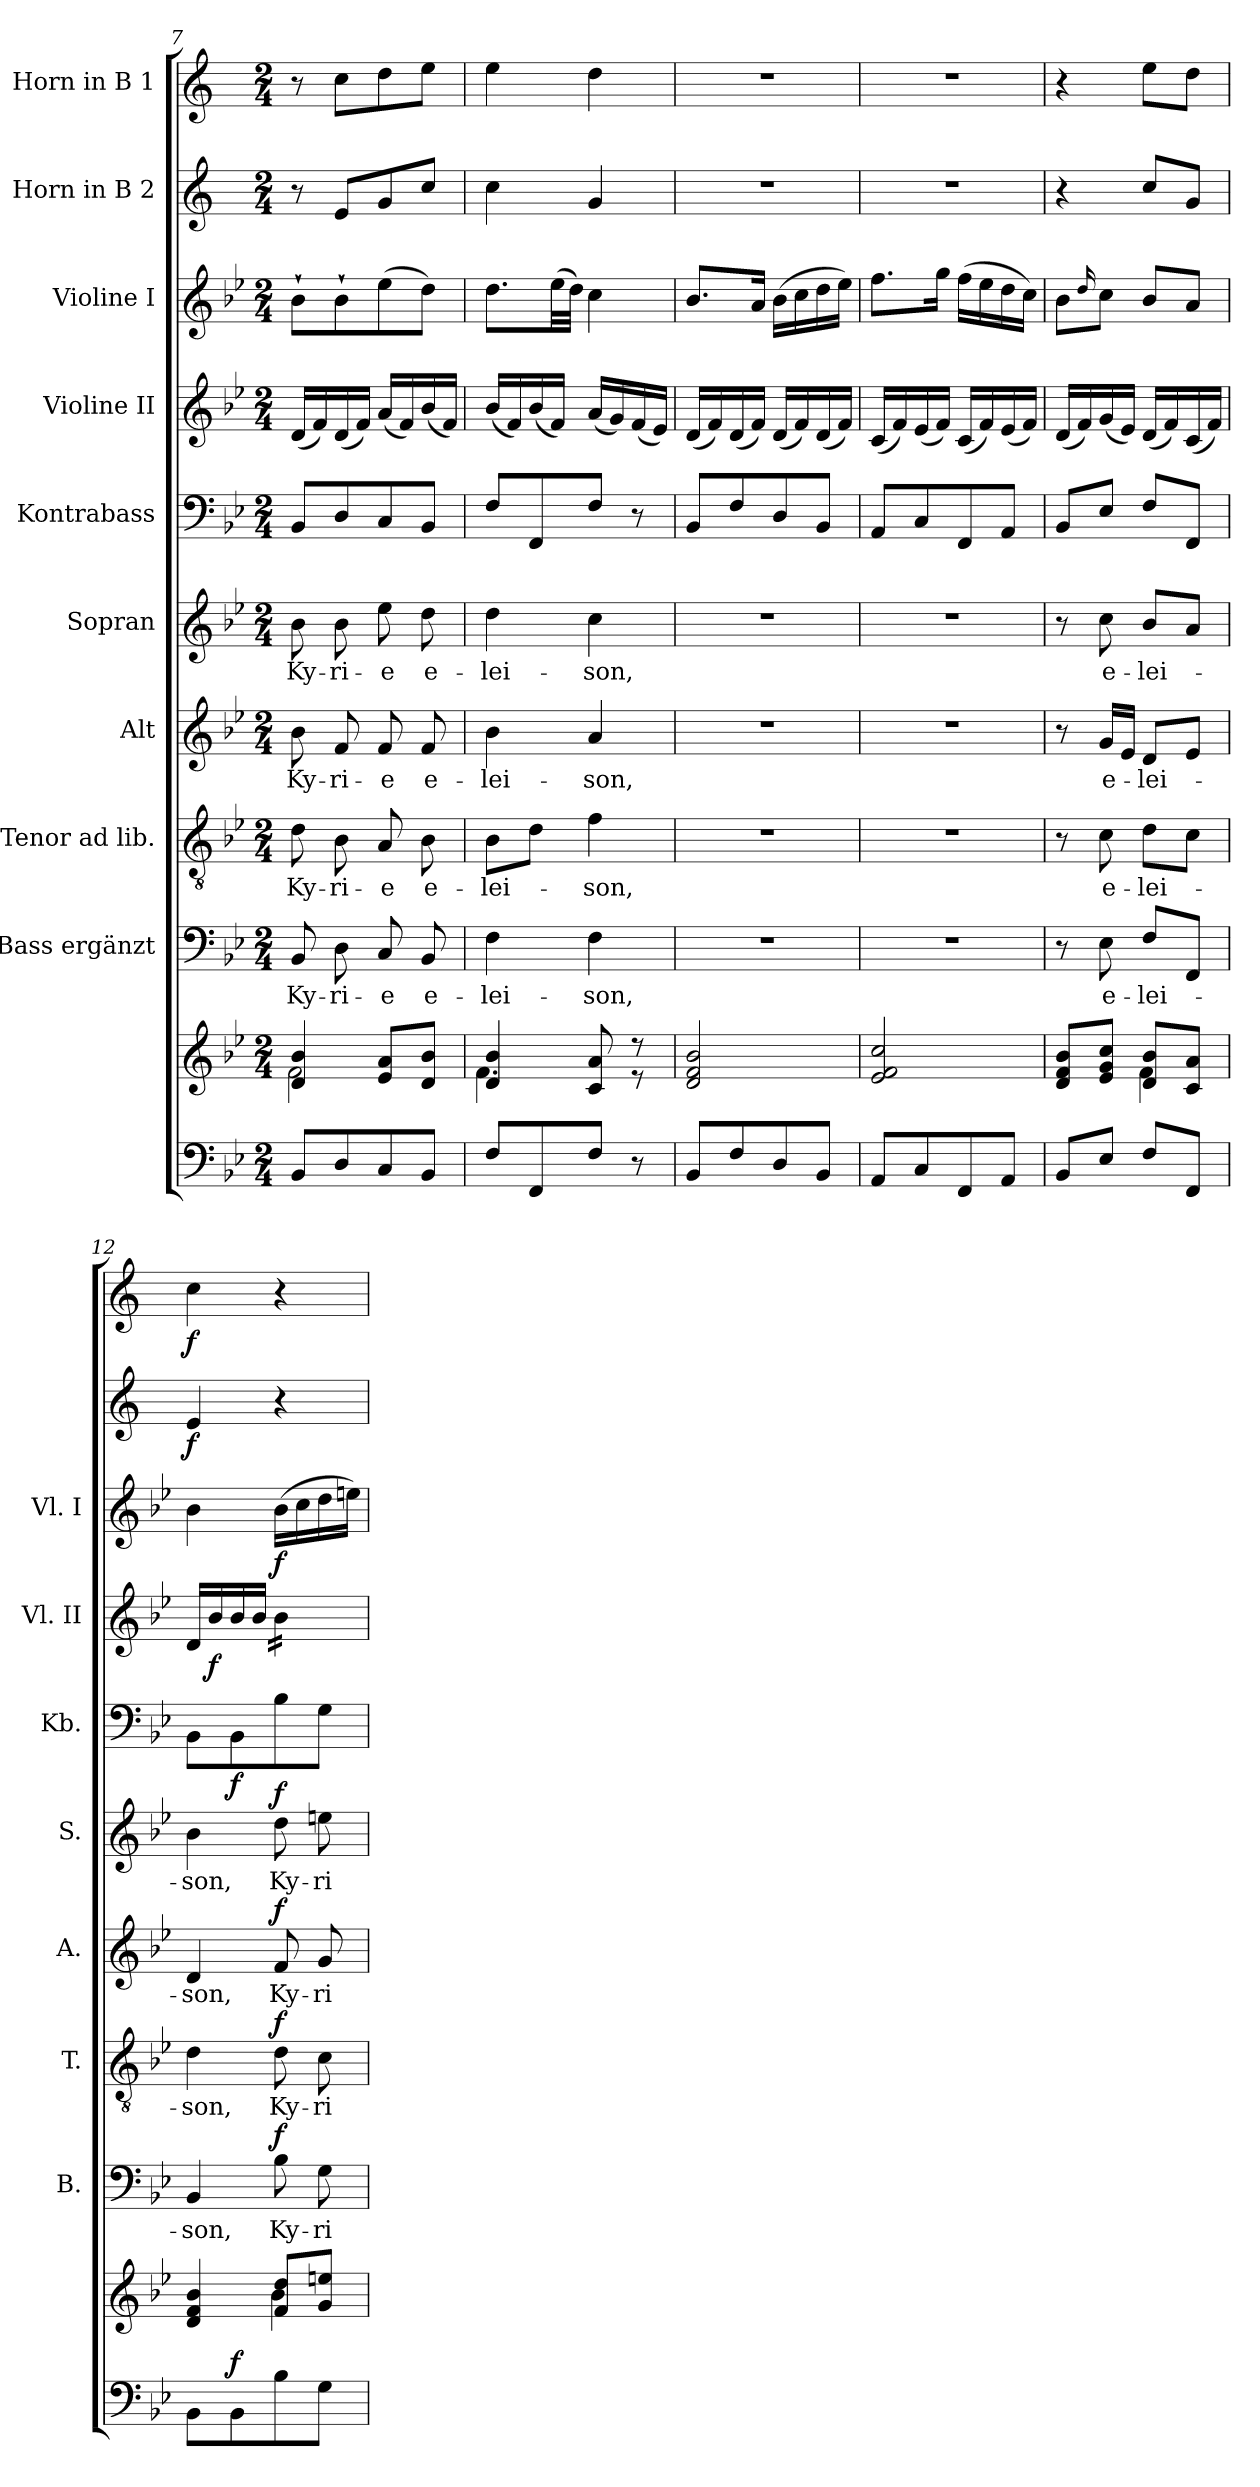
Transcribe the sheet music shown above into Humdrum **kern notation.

**kern	**kern	**dynam	**kern	**text	**dynam	**kern	**text	**dynam	**kern	**text	**dynam	**kern	**text	**dynam	**kern	**dynam	**kern	**dynam	**kern	**dynam	**kern	**dynam	**kern	**dynam
*part10	*part10	*part10	*part9	*part9	*part9	*part8	*part8	*part8	*part7	*part7	*part7	*part6	*part6	*part6	*part5	*part5	*part4	*part4	*part3	*part3	*part2	*part2	*part1	*part1
*staff11	*staff10	*staff10/11	*staff9	*staff9	*staff9	*staff8	*staff8	*staff8	*staff7	*staff7	*staff7	*staff6	*staff6	*staff6	*staff5	*staff5	*staff4	*staff4	*staff3	*staff3	*staff2	*staff2	*staff1	*staff1
*	*	*	*I"Bass ergänzt	*	*	*I"Tenor ad lib.	*	*	*I"Alt	*	*	*I"Sopran	*	*	*I"Kontrabass	*	*I"Violine II	*	*I"Violine I	*	*I"Horn in B 2	*	*I"Horn in B 1	*
*	*	*	*I'B.	*	*	*I'T.	*	*	*I'A.	*	*	*I'S.	*	*	*I'Kb.	*	*I'Vl. II	*	*I'Vl. I	*	*	*	*	*
*clefF4	*clefG2	*	*clefF4	*	*	*clefGv2	*	*	*clefG2	*	*	*clefG2	*	*	*clefF4	*	*clefG2	*	*clefG2	*	*clefG2	*	*clefG2	*
*	*	*	*	*	*	*	*	*	*	*	*	*	*	*	*ITrd7c12	*	*	*	*	*	*ITrd4c7	*	*ITrd4c7	*
*k[b-e-]	*k[b-e-]	*	*k[b-e-]	*	*	*k[b-e-]	*	*	*k[b-e-]	*	*	*k[b-e-]	*	*	*k[b-e-]	*	*k[b-e-]	*	*k[b-e-]	*	*k[b-]	*	*k[b-]	*
*B-:	*B-:	*	*B-:	*	*	*B-:	*	*	*B-:	*	*	*B-:	*	*	*B-:	*	*B-:	*	*B-:	*	*F:	*	*F:	*
*M2/4	*M2/4	*	*M2/4	*	*	*M2/4	*	*	*M2/4	*	*	*M2/4	*	*	*M2/4	*	*M2/4	*	*M2/4	*	*M2/4	*	*M2/4	*
=7	=7	=7	=7	=7	=7	=7	=7	=7	=7	=7	=7	=7	=7	=7	=7	=7	=7	=7	=7	=7	=7	=7	=7	=7
*	*^	*	*	*	*	*	*	*	*	*	*	*	*	*	*	*	*	*	*	*	*	*	*	*
!	!	!	!	!	!LO:LY:b	!	!	!LO:LY:b	!	!	!LO:LY:b	!	!	!LO:LY:b	!	!	!	!	!	!	!	!	!	!	!
8BB-/L	4d/ 4b-/	2f\	.	8BB-/	Ky-	.	8d\	Ky-	.	8b-\	Ky-	.	8b-\	Ky-	.	8BBB-/L	.	(<16d/LL	.	8b-`>\L	.	8r	.	8r	.
.	.	.	.	.	.	.	.	.	.	.	.	.	.	.	.	.	.	16f/)	.	.	.	.	.	.	.
!	!	!	!	!	!LO:LY:b	!	!	!LO:LY:b	!	!	!LO:LY:b	!	!	!LO:LY:b	!	!	!	!	!	!	!	!	!	!	!
8D/	.	.	.	8D\	-ri-	.	8B-\	-ri-	.	8f/	-ri-	.	8b-\	-ri-	.	8DD/	.	(<16d/	.	8b-`>\	.	8A/L	.	8f\L	.
.	.	.	.	.	.	.	.	.	.	.	.	.	.	.	.	.	.	16f/JJ)	.	.	.	.	.	.	.
!	!	!	!	!	!LO:LY:b	!	!	!LO:LY:b	!	!	!LO:LY:b	!	!	!LO:LY:b	!	!	!	!	!	!	!	!	!	!	!
8C/	8e-/ 8a/L	.	.	8C/	-e	.	8A/	-e	.	8f/	-e	.	8ee-\	-e	.	8CC/	.	(<16a/LL	.	(>8ee-\	.	8c/	.	8g\	.
.	.	.	.	.	.	.	.	.	.	.	.	.	.	.	.	.	.	16f/)	.	.	.	.	.	.	.
!	!	!	!	!	!LO:LY:b	!	!	!LO:LY:b	!	!	!LO:LY:b	!	!	!LO:LY:b	!	!	!	!	!	!	!	!	!	!	!
8BB-/J	8d/ 8b-/J	.	.	8BB-/	e-	.	8B-\	e-	.	8f/	e-	.	8dd\	e-	.	8BBB-/J	.	(<16b-/	.	8dd\J)	.	8f/J	.	8a\J	.
.	.	.	.	.	.	.	.	.	.	.	.	.	.	.	.	.	.	16f/JJ)	.	.	.	.	.	.	.
=8	=8	=8	=8	=8	=8	=8	=8	=8	=8	=8	=8	=8	=8	=8	=8	=8	=8	=8	=8	=8	=8	=8	=8	=8	=8
!	!	!	!	!	!LO:LY:b	!	!	!LO:LY:b	!	!	!LO:LY:b	!	!	!LO:LY:b	!	!	!	!	!	!	!	!	!	!	!
8F/L	4d/ 4b-/	4.f\	.	4F\	-lei-	.	8B-\L	-lei-	.	4b-\	-lei-	.	4dd\	-lei-	.	8FF/L	.	(<16b-/LL	.	8.dd\L	.	4f\	.	4a\	.
.	.	.	.	.	.	.	.	.	.	.	.	.	.	.	.	.	.	16f/)	.	.	.	.	.	.	.
8FF/	.	.	.	.	.	.	8d\J	.	.	.	.	.	.	.	.	8FFF/	.	(<16b-/	.	.	.	.	.	.	.
.	.	.	.	.	.	.	.	.	.	.	.	.	.	.	.	.	.	16f/JJ)	.	(>32ee-\LL	.	.	.	.	.
.	.	.	.	.	.	.	.	.	.	.	.	.	.	.	.	.	.	.	.	32dd\JJJ)	.	.	.	.	.
!	!	!	!	!	!LO:LY:b	!	!	!LO:LY:b	!	!	!LO:LY:b	!	!	!LO:LY:b	!	!	!	!	!	!	!	!	!	!	!
8F/J	8c/ 8a/	.	.	4F\	-son,	.	4f\	-son,	.	4a/	-son,	.	4cc\	-son,	.	8FF/J	.	(<16a/LL	.	4cc\	.	4c/	.	4g\	.
.	.	.	.	.	.	.	.	.	.	.	.	.	.	.	.	.	.	16g/)	.	.	.	.	.	.	.
8r	8r	8r	.	.	.	.	.	.	.	.	.	.	.	.	.	8r	.	(<16f/	.	.	.	.	.	.	.
.	.	.	.	.	.	.	.	.	.	.	.	.	.	.	.	.	.	16e-/JJ)	.	.	.	.	.	.	.
*	*v	*v	*	*	*	*	*	*	*	*	*	*	*	*	*	*	*	*	*	*	*	*	*	*	*
=9	=9	=9	=9	=9	=9	=9	=9	=9	=9	=9	=9	=9	=9	=9	=9	=9	=9	=9	=9	=9	=9	=9	=9	=9
8BB-/L	2d/ 2f/ 2b-/	.	2r	.	.	2r	.	.	2r	.	.	2r	.	.	8BBB-/L	.	(<16d/LL	.	8.b-/L	.	2r	.	2r	.
.	.	.	.	.	.	.	.	.	.	.	.	.	.	.	.	.	16f/)	.	.	.	.	.	.	.
8F/	.	.	.	.	.	.	.	.	.	.	.	.	.	.	8FF/	.	(<16d/	.	.	.	.	.	.	.
.	.	.	.	.	.	.	.	.	.	.	.	.	.	.	.	.	16f/JJ)	.	16a/Jk	.	.	.	.	.
8D/	.	.	.	.	.	.	.	.	.	.	.	.	.	.	8DD/	.	(<16d/LL	.	(>16b-\LL	.	.	.	.	.
.	.	.	.	.	.	.	.	.	.	.	.	.	.	.	.	.	16f/)	.	16cc\	.	.	.	.	.
8BB-/J	.	.	.	.	.	.	.	.	.	.	.	.	.	.	8BBB-/J	.	(<16d/	.	16dd\	.	.	.	.	.
.	.	.	.	.	.	.	.	.	.	.	.	.	.	.	.	.	16f/JJ)	.	16ee-\JJ)	.	.	.	.	.
!!LO:PB:g=z
=10	=10	=10	=10	=10	=10	=10	=10	=10	=10	=10	=10	=10	=10	=10	=10	=10	=10	=10	=10	=10	=10	=10	=10	=10
8AA/L	2e-/ 2f/ 2cc/	.	2r	.	.	2r	.	.	2r	.	.	2r	.	.	8AAA/L	.	(<16c/LL	.	8.ff\L	.	2r	.	2r	.
.	.	.	.	.	.	.	.	.	.	.	.	.	.	.	.	.	16f/)	.	.	.	.	.	.	.
8C/	.	.	.	.	.	.	.	.	.	.	.	.	.	.	8CC/	.	(<16e-/	.	.	.	.	.	.	.
.	.	.	.	.	.	.	.	.	.	.	.	.	.	.	.	.	16f/JJ)	.	16gg\Jk	.	.	.	.	.
8FF/	.	.	.	.	.	.	.	.	.	.	.	.	.	.	8FFF/	.	(<16c/LL	.	(>16ff\LL	.	.	.	.	.
.	.	.	.	.	.	.	.	.	.	.	.	.	.	.	.	.	16f/)	.	16ee-\	.	.	.	.	.
8AA/J	.	.	.	.	.	.	.	.	.	.	.	.	.	.	8AAA/J	.	(<16e-/	.	16dd\	.	.	.	.	.
.	.	.	.	.	.	.	.	.	.	.	.	.	.	.	.	.	16f/JJ)	.	16cc\JJ)	.	.	.	.	.
=11	=11	=11	=11	=11	=11	=11	=11	=11	=11	=11	=11	=11	=11	=11	=11	=11	=11	=11	=11	=11	=11	=11	=11	=11
*	*^	*	*	*	*	*	*	*	*	*	*	*	*	*	*	*	*	*	*	*	*	*	*	*
8BB-/L	8d/ 8f/ 8b-/L	4ryy	.	8r	.	.	8r	.	.	8r	.	.	8r	.	.	8BBB-/L	.	(<16d/LL	.	8b-\L	.	4r	.	4r	.
.	.	.	.	.	.	.	.	.	.	.	.	.	.	.	.	.	.	16f/)	.	.	.	.	.	.	.
.	.	.	.	.	.	.	.	.	.	.	.	.	.	.	.	.	.	.	.	16qqdd/	.	.	.	.	.
!	!	!	!	!	!LO:LY:b	!	!	!LO:LY:b	!	!	!LO:LY:b	!	!	!LO:LY:b	!	!	!	!	!	!	!	!	!	!	!
8E-/J	8e-/ 8g/ 8cc/J	.	.	8E-\	e-	.	8c\	e-	.	16g/LL	e-	.	8cc\	e-	.	8EE-/J	.	(<16g/	.	8cc\J	.	.	.	.	.
.	.	.	.	.	.	.	.	.	.	16e-/JJ	.	.	.	.	.	.	.	16e-/JJ)	.	.	.	.	.	.	.
!	!	!	!	!	!LO:LY:b	!	!	!LO:LY:b	!	!	!LO:LY:b	!	!	!LO:LY:b	!	!	!	!	!	!	!	!	!	!	!
8F/L	8d/ 8b-/L	4f\	.	8F/L	-lei-	.	8d\L	-lei-	.	8d/L	-lei-	.	8b-/L	-lei-	.	8FF/L	.	(<16d/LL	.	8b-/L	.	8f/L	.	8a\L	.
.	.	.	.	.	.	.	.	.	.	.	.	.	.	.	.	.	.	16f/)	.	.	.	.	.	.	.
8FF/J	8c/ 8a/J	.	.	8FF/J	.	.	8c\J	.	.	8e-/J	.	.	8a/J	.	.	8FFF/J	.	(<16c/	.	8a/J	.	8c/J	.	8g\J	.
.	.	.	.	.	.	.	.	.	.	.	.	.	.	.	.	.	.	16f/JJ)	.	.	.	.	.	.	.
=12	=12	=12	=12	=12	=12	=12	=12	=12	=12	=12	=12	=12	=12	=12	=12	=12	=12	=12	=12	=12	=12	=12	=12	=12	=12
!	!	!	!	!	!LO:LY:b	!	!	!LO:LY:b	!	!	!LO:LY:b	!	!	!LO:LY:b	!	!	!	!	!	!	!	!	!LO:DY:b	!	!LO:DY:b
8BB-\L	4d/ 4f/ 4b-/	4ryy	.	4BB-/	-son,	.	4d\	-son,	.	4d/	-son,	.	4b-\	-son,	.	8BBB-\L	.	16d/LL	.	4b-\	.	4A/	f	4f\	f
!	!	!	!	!	!	!	!	!	!	!	!	!	!	!	!	!	!	!	!LO:DY:b	!	!	!	!	!	!
.	.	.	.	.	.	.	.	.	.	.	.	.	.	.	.	.	.	16b-/	f	.	.	.	.	.	.
!	!	!	!LO:DY:a=2	!	!	!	!	!	!	!	!	!	!	!	!	!	!LO:DY:b	!	!	!	!	!	!	!	!
8BB-\	.	.	f	.	.	.	.	.	.	.	.	.	.	.	.	8BBB-\	f	16b-/	.	.	.	.	.	.	.
.	.	.	.	.	.	.	.	.	.	.	.	.	.	.	.	.	.	16b-/JJ	.	.	.	.	.	.	.
!	!	!	!	!	!LO:LY:b	!LO:DY:a	!	!LO:LY:b	!LO:DY:a	!	!LO:LY:b	!LO:DY:a	!	!LO:LY:b	!LO:DY:a	!	!	!	!	!	!LO:DY:b	!	!	!	!
*	*	*	*	*	*	*	*	*	*	*	*	*	*	*	*	*	*	*tremolo	*	*	*	*	*	*	*
8B-\	8f/ 8dd/L	4b-\	.	8B-\	Ky-	f	8d\	Ky-	f	8f/	Ky-	f	8dd\	Ky-	f	8BB-\	.	16b-\LL	.	(>16b-\LL	f	4r	.	4r	.
.	.	.	.	.	.	.	.	.	.	.	.	.	.	.	.	.	.	16b-\	.	16cc\	.	.	.	.	.
!	!	!	!	!	!LO:LY:b	!	!	!LO:LY:b	!	!	!LO:LY:b	!	!	!LO:LY:b	!	!	!	!	!	!	!	!	!	!	!
8G\J	8g/ 8een/J	.	.	8G\	-ri-	.	8c\	-ri-	.	8g/	-ri-	.	8een\	-ri-	.	8GG\J	.	16b-\	.	16dd\	.	.	.	.	.
.	.	.	.	.	.	.	.	.	.	.	.	.	.	.	.	.	.	16b-\JJ	.	16een\JJ)	.	.	.	.	.
*	*	*	*	*	*	*	*	*	*	*	*	*	*	*	*	*	*	*Xtremolo	*	*	*	*	*	*	*
*	*v	*v	*	*	*	*	*	*	*	*	*	*	*	*	*	*	*	*	*	*	*	*	*	*	*
=	=	=	=	=	=	=	=	=	=	=	=	=	=	=	=	=	=	=	=	=	=	=	=	=
*-	*-	*-	*-	*-	*-	*-	*-	*-	*-	*-	*-	*-	*-	*-	*-	*-	*-	*-	*-	*-	*-	*-	*-	*-
